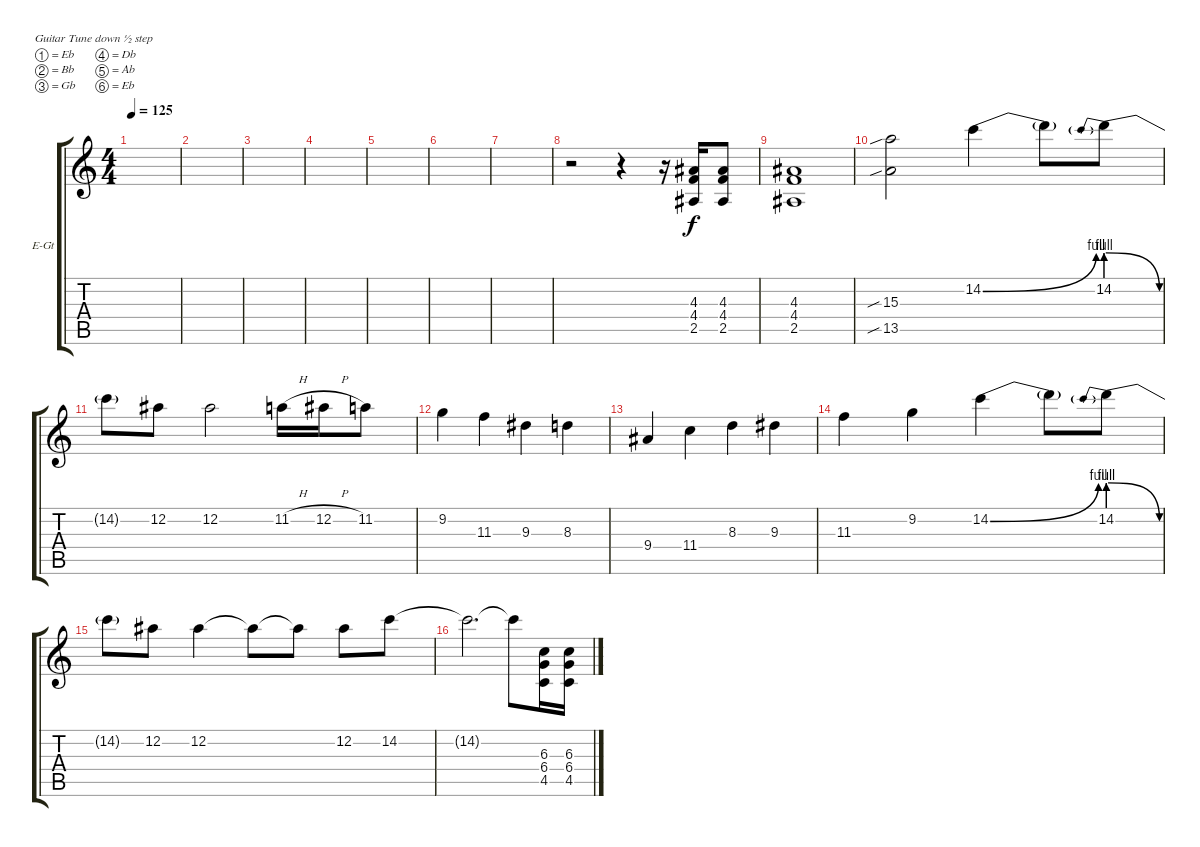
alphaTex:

\defaultSystemsLayout 4
\bracketExtendMode groupsimilarinstruments
\firstSystemTrackNameOrientation horizontal
\otherSystemsTrackNameOrientation horizontal
\track ("Electric Guitar" "E-Gt") {instrument distortionguitar}
\staff {score tabs}
\tuning (Eb4 Bb3 Gb3 Db3 Ab2 Eb2)
\ts (4 4)
\tempo 125
\clef g2
\scale
0.485477
\ks c
|
\scale
0.257261 |
\scale
0.257261 |
\scale
0.333333 |
\scale
0.333333 |
\scale
0.333333 |
\scale
0.333333 |
\scale
0.333333 r.2 r.4 r.16 (4.4 4.3 2.5).16 (2.5 4.4 4.3).8 |
\scale
0.333333 (2.5 4.4 4.3).1 |
(13.5{sib} 15.3{sib}).2 14.2{be (bend 0 0 15 4)}.4 14.2{t}.8 14.2{be (prebendrelease 0 4 15 0)}.8 |
14.2{t}.8 12.2.8 12.2.2 11.2{h}.16 12.2{h}.16 11.2.8 |
9.2.4 11.3.4 9.3.4 8.3.4 |
9.4.4 11.4.4 8.3.4 9.3.4 |
11.3.4 9.2.4 14.2{be (bend 0 0 15 4)}.4 14.2{t}.8 14.2{be (prebendrelease 0 4 15 0)}.8 |
14.2{t}.8 12.2.8 12.2.4 12.2{t}.8 12.2{t}.8 12.2.8 14.2.8 |
14.2{t}.2{d} 14.2{t}.8 (4.5 6.4 6.3).16 (4.5 6.4 6.3).16
